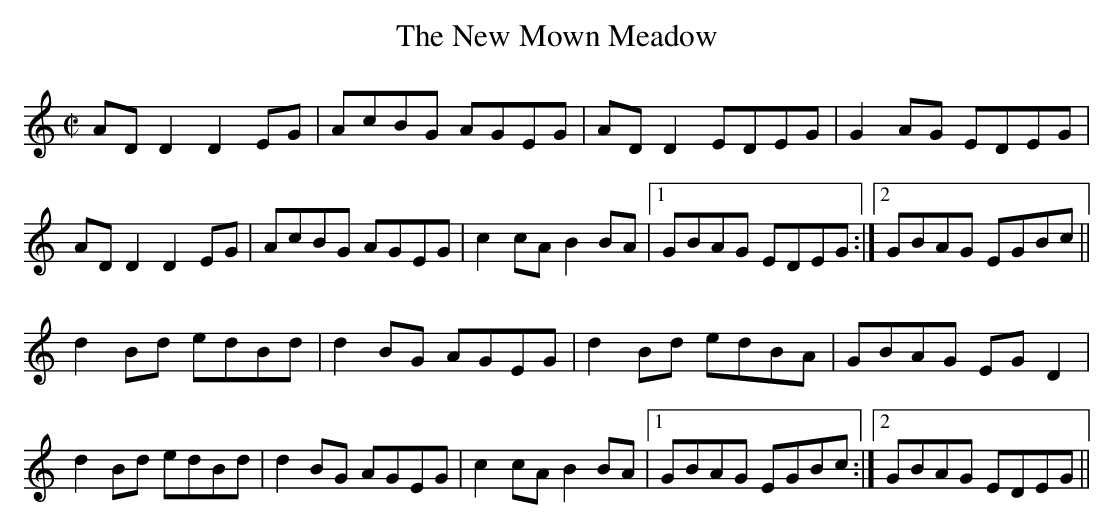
X:1
T:New Mown Meadow, The
M:C|
K:Ddor
ADD2 D2EG|AcBG AGEG|ADD2 EDEG|G2AG EDEG|
ADD2 D2EG|AcBG AGEG|c2cA B2BA|1 GBAG EDEG:|2 GBAG EGBc||
d2Bd edBd|d2BG AGEG|d2Bd edBA|GBAG EGD2|
d2Bd edBd|d2BG AGEG|c2cA B2BA|1 GBAG EGBc:|2 GBAG EDEG||
